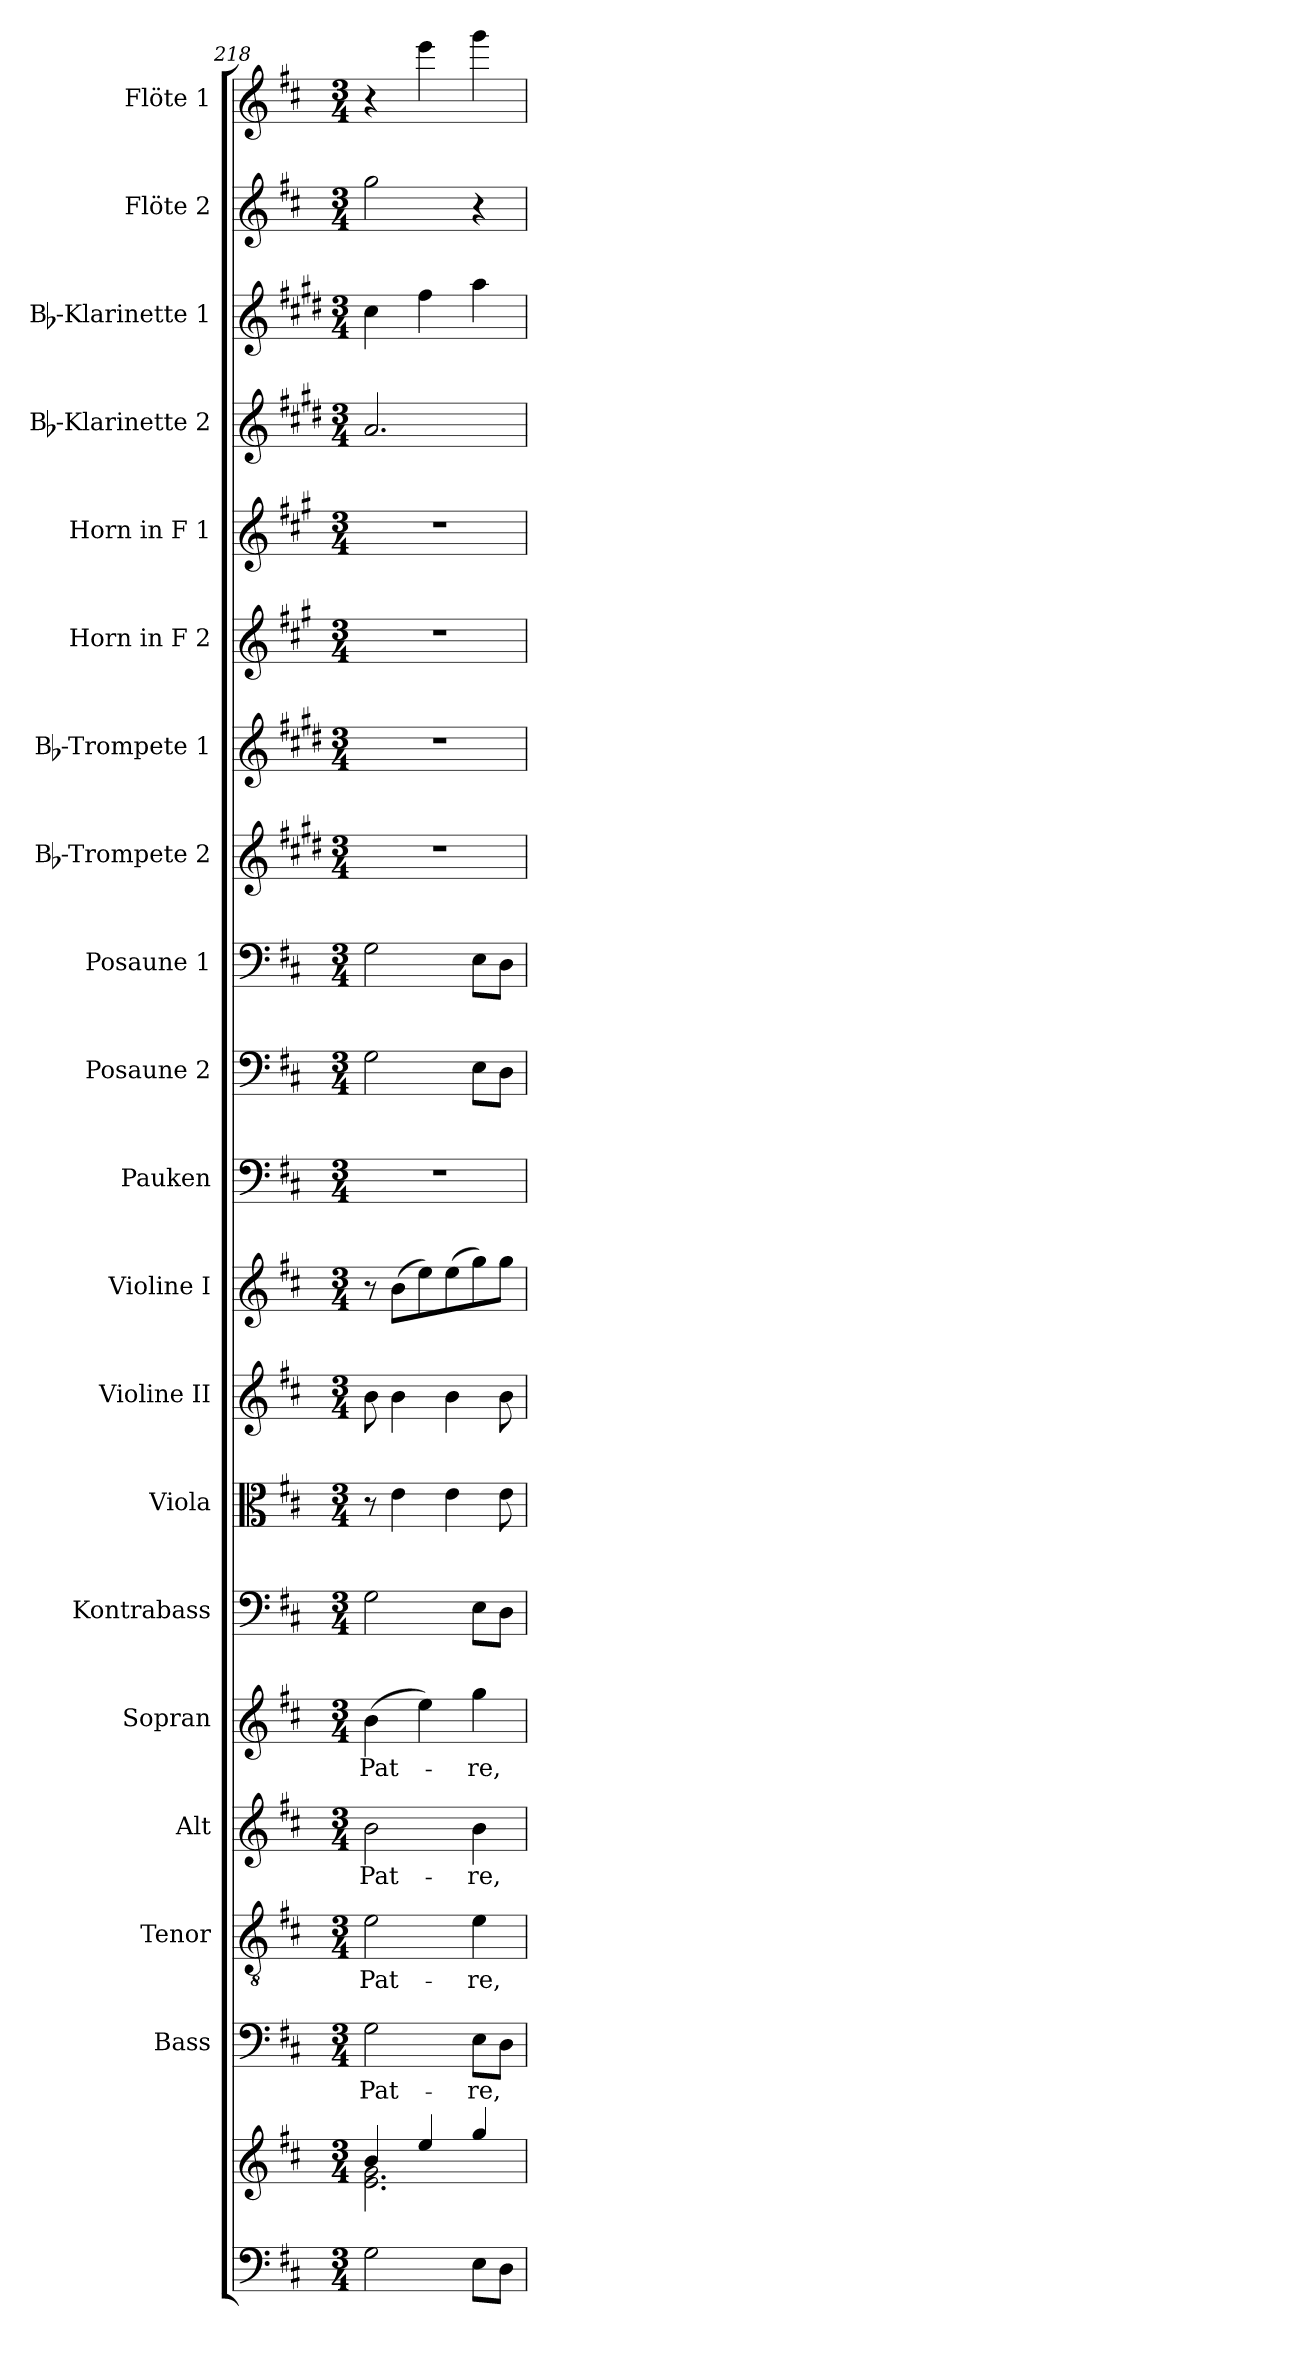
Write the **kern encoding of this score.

**kern	**kern	**kern	**text	**kern	**text	**kern	**text	**kern	**text	**kern	**kern	**kern	**kern	**kern	**kern	**kern	**kern	**kern	**kern	**kern	**kern	**kern	**kern	**kern
*part20	*part20	*part19	*part19	*part18	*part18	*part17	*part17	*part16	*part16	*part15	*part14	*part13	*part12	*part11	*part10	*part9	*part8	*part7	*part6	*part5	*part4	*part3	*part2	*part1
*staff21	*staff20	*staff19	*staff19	*staff18	*staff18	*staff17	*staff17	*staff16	*staff16	*staff15	*staff14	*staff13	*staff12	*staff11	*staff10	*staff9	*staff8	*staff7	*staff6	*staff5	*staff4	*staff3	*staff2	*staff1
*	*	*I"Bass	*	*I"Tenor	*	*I"Alt	*	*I"Sopran	*	*I"Kontrabass	*I"Viola	*I"Violine II	*I"Violine I	*I"Pauken	*I"Posaune 2	*I"Posaune 1	*I"Bb-Trompete 2	*I"Bb-Trompete 1	*I"Horn in F 2	*I"Horn in F 1	*I"Bb-Klarinette 2	*I"Bb-Klarinette 1	*I"Flöte 2	*I"Flöte 1
*	*	*I'B.	*	*I'T.	*	*I'A.	*	*I'S.	*	*I'Kb.	*I'Vla.	*I'Vl. II	*I'Vl. I	*I'Pk.	*I'Pos. 2	*I'Pos. 1	*I'Bb Trp. 2	*I'Bb Trp. 1	*	*	*I'Bb Kl. 2	*I'Bb Kl. 1	*I'Fl. 2	*I'Fl. 1
*clefF4	*clefG2	*clefF4	*	*clefGv2	*	*clefG2	*	*clefG2	*	*clefF4	*clefC3	*clefG2	*clefG2	*clefF4	*clefF4	*clefF4	*clefG2	*clefG2	*clefG2	*clefG2	*clefG2	*clefG2	*clefG2	*clefG2
*	*	*	*	*	*	*	*	*	*	*ITrd7c12	*	*	*	*	*	*	*ITrd1c2	*ITrd1c2	*ITrd4c7	*ITrd4c7	*ITrd1c2	*ITrd1c2	*	*
*k[f#c#]	*k[f#c#]	*k[f#c#]	*	*k[f#c#]	*	*k[f#c#]	*	*k[f#c#]	*	*k[f#c#]	*k[f#c#]	*k[f#c#]	*k[f#c#]	*k[f#c#]	*k[f#c#]	*k[f#c#]	*k[f#c#]	*k[f#c#]	*k[f#c#]	*k[f#c#]	*k[f#c#]	*k[f#c#]	*k[f#c#]	*k[f#c#]
*D:	*D:	*D:	*	*D:	*	*D:	*	*D:	*	*D:	*D:	*D:	*D:	*D:	*D:	*D:	*D:	*D:	*D:	*D:	*D:	*D:	*D:	*D:
*M3/4	*M3/4	*M3/4	*	*M3/4	*	*M3/4	*	*M3/4	*	*M3/4	*M3/4	*M3/4	*M3/4	*M3/4	*M3/4	*M3/4	*M3/4	*M3/4	*M3/4	*M3/4	*M3/4	*M3/4	*M3/4	*M3/4
=218	=218	=218	=218	=218	=218	=218	=218	=218	=218	=218	=218	=218	=218	=218	=218	=218	=218	=218	=218	=218	=218	=218	=218	=218
*	*^	*	*	*	*	*	*	*	*	*	*	*	*	*	*	*	*	*	*	*	*	*	*	*
!	!	!	!	!LO:LY:b	!	!LO:LY:b	!	!LO:LY:b	!	!LO:LY:b	!	!	!	!	!	!	!	!	!	!	!	!	!	!	!
2G\	4b/	2.e\ 2.g\	2G\	Pat-	2e\	Pat-	2b\	Pat-	(>4b\	Pat-	2GG\	8r	8b\	8r	2.r	2G\	2G\	2.r	2.r	2.r	2.r	2.g/	4b\	2gg\	4r
.	.	.	.	.	.	.	.	.	.	.	.	4e\	4b\	(>8b\L	.	.	.	.	.	.	.	.	.	.	.
.	4ee/	.	.	.	.	.	.	.	4ee\)	.	.	.	.	8ee\)	.	.	.	.	.	.	.	.	4ee\	.	4eee\
.	.	.	.	.	.	.	.	.	.	.	.	4e\	4b\	(>8ee\	.	.	.	.	.	.	.	.	.	.	.
!	!	!	!	!LO:LY:b	!	!LO:LY:b	!	!LO:LY:b	!	!LO:LY:b	!	!	!	!	!	!	!	!	!	!	!	!	!	!	!
8E\L	4gg/	.	8E\L	-re,	4e\	-re,	4b\	-re,	4gg\	-re,	8EE\L	.	.	8gg\)	.	8E\L	8E\L	.	.	.	.	.	4gg\	4r	4ggg\
8D\J	.	.	8D\J	.	.	.	.	.	.	.	8DD\J	8e\	8b\	8gg\J	.	8D\J	8D\J	.	.	.	.	.	.	.	.
*	*v	*v	*	*	*	*	*	*	*	*	*	*	*	*	*	*	*	*	*	*	*	*	*	*	*
=	=	=	=	=	=	=	=	=	=	=	=	=	=	=	=	=	=	=	=	=	=	=	=	=
*-	*-	*-	*-	*-	*-	*-	*-	*-	*-	*-	*-	*-	*-	*-	*-	*-	*-	*-	*-	*-	*-	*-	*-	*-
